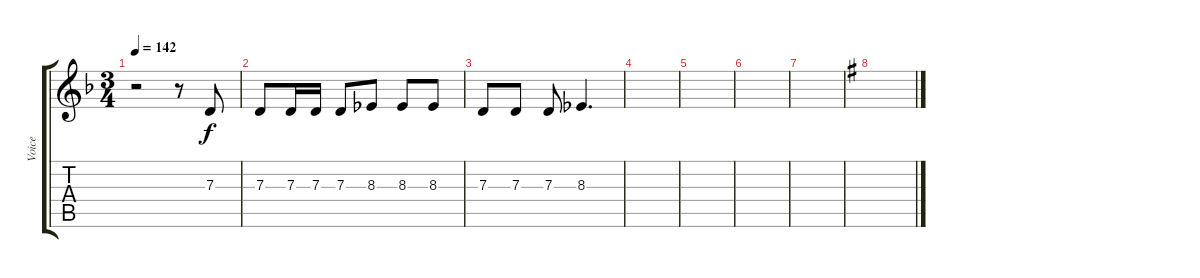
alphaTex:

\track ("Voice" "Voice") {instrument lead6voice}
\staff {score tabs}
\tuning (E4 B3 G3 D3 A2 E2) {hide}
\ts (3 4)
\tempo 142
\clef g2
\ks dminor
r.2{dy f} r.8 7.3.8 |
7.3.8 7.3.16 7.3.16 7.3.8 8.3.8 8.3.8 8.3.8 |
7.3.8 7.3.8 7.3.8 8.3.4{d} |
|
|
|
|
\ks eminor
